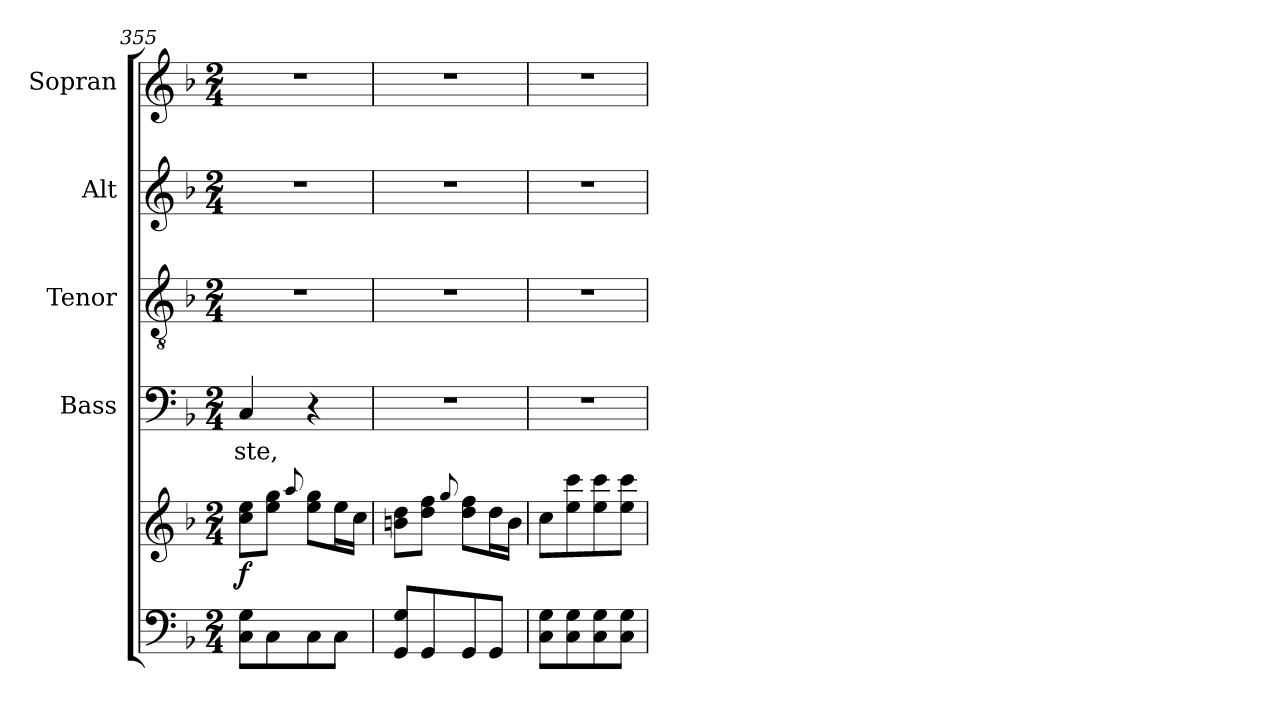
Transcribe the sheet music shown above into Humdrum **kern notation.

**kern	**kern	**dynam	**kern	**text	**kern	**kern	**kern
*part5	*part5	*part5	*part4	*part4	*part3	*part2	*part1
*staff6	*staff5	*staff5/6	*staff4	*staff4	*staff3	*staff2	*staff1
*	*	*	*I"Bass	*	*I"Tenor	*I"Alt	*I"Sopran
*	*	*	*I'B.	*	*I'T.	*I'A.	*I'S.
!!LO:PB:g=z
*clefF4	*clefG2	*	*clefF4	*	*clefGv2	*clefG2	*clefG2
*k[b-]	*k[b-]	*	*k[b-]	*	*k[b-]	*k[b-]	*k[b-]
*F:	*F:	*	*F:	*	*F:	*F:	*F:
*M2/4	*M2/4	*	*M2/4	*	*M2/4	*M2/4	*M2/4
=355	=355	=355	=355	=355	=355	=355	=355
!	!	!LO:DY:b	!	!LO:LY:b	!	!	!
8C\ 8G\L	8cc\ 8ee\L	f	4C/	-ste,	2r	2r	2r
8C\	8ee\ 8gg\J	.	.	.	.	.	.
.	8qqaa/	.	.	.	.	.	.
8C\	8ee\ 8gg\L	.	4r	.	.	.	.
8C\J	16ee\L	.	.	.	.	.	.
.	16cc\JJ	.	.	.	.	.	.
=356	=356	=356	=356	=356	=356	=356	=356
8GG/ 8G/L	8bn\ 8dd\L	.	2r	.	2r	2r	2r
8GG/	8dd\ 8ff\J	.	.	.	.	.	.
.	8qqgg/	.	.	.	.	.	.
8GG/	8dd\ 8ff\L	.	.	.	.	.	.
8GG/J	16dd\L	.	.	.	.	.	.
.	16b\JJ	.	.	.	.	.	.
=357	=357	=357	=357	=357	=357	=357	=357
8C\ 8G\L	8cc\L	.	2r	.	2r	2r	2r
8C\ 8G\	8ee\ 8ccc\	.	.	.	.	.	.
8C\ 8G\	8ee\ 8ccc\	.	.	.	.	.	.
8C\ 8G\J	8ee\ 8ccc\J	.	.	.	.	.	.
=	=	=	=	=	=	=	=
*-	*-	*-	*-	*-	*-	*-	*-
